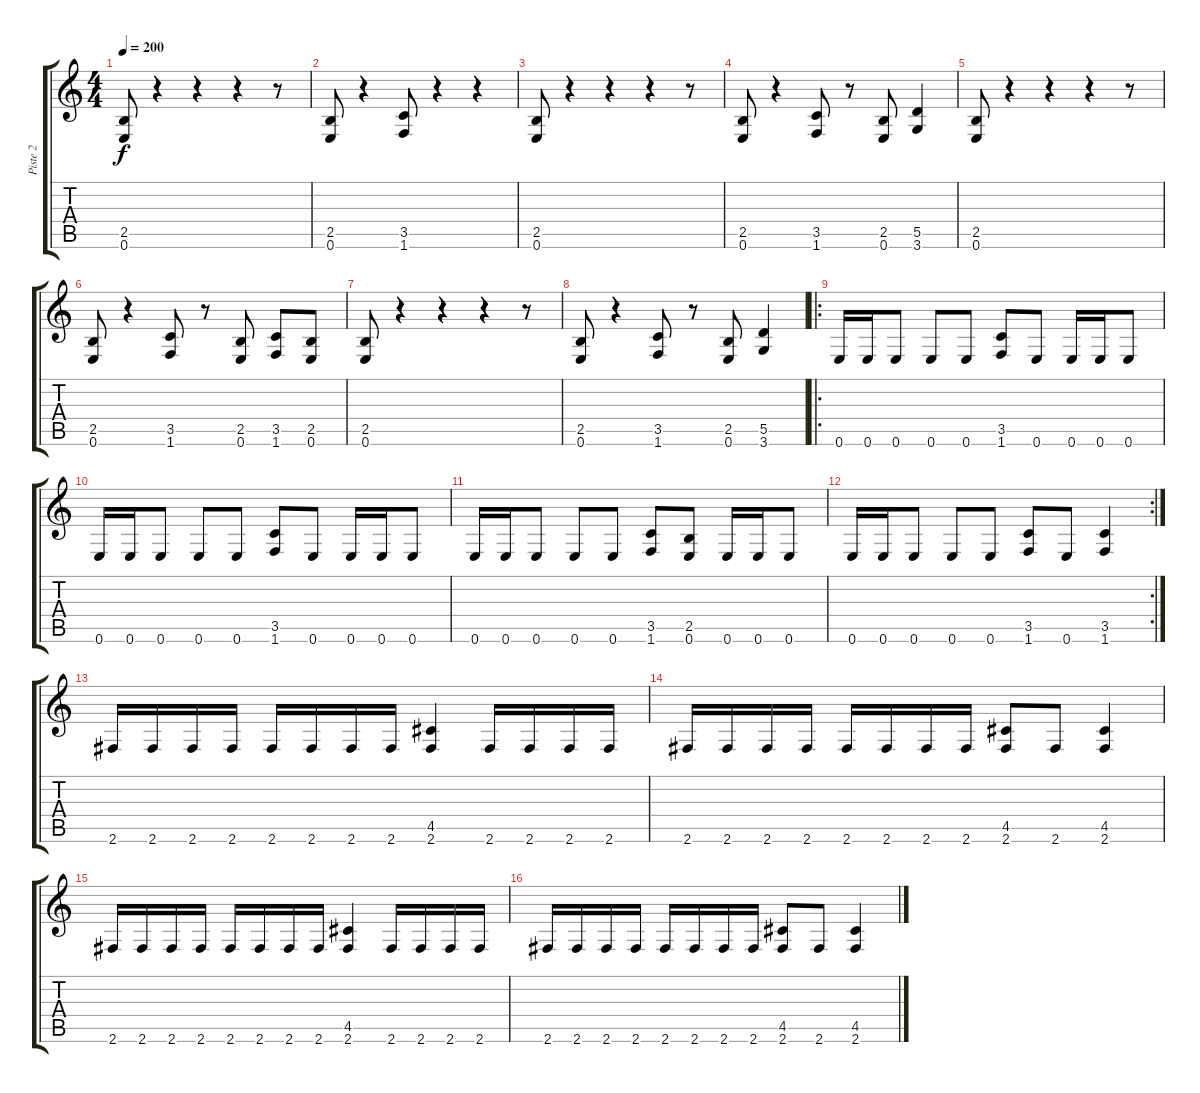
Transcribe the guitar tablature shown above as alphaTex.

\track ("Piste 2" "Piste 2") {instrument distortionguitar}
\staff {score tabs}
\tuning (E4 B3 G3 D3 A2 E2) {hide}
\ts (4 4)
\tempo 200
\clef g2
\ks c
(2.5 0.6).8{dy f instrument distortionguitar} r.4 r.4 r.4 r.8 |
(2.5 0.6).8 r.4 (3.5 1.6).8 r.4 r.4 |
(2.5 0.6).8 r.4 r.4 r.4 r.8 |
(2.5 0.6).8 r.4 (3.5 1.6).8 r.8 (2.5 0.6).8 (5.5 3.6).4 |
(2.5 0.6).8 r.4 r.4 r.4 r.8 |
(2.5 0.6).8 r.4 (3.5 1.6).8 r.8 (2.5 0.6).8 (3.5 1.6).8 (2.5 0.6).8 |
(2.5 0.6).8 r.4 r.4 r.4 r.8 |
(2.5 0.6).8 r.4 (3.5 1.6).8 r.8 (2.5 0.6).8 (5.5 3.6).4 |
\ro
0.6.16 0.6.16 0.6.8 0.6.8 0.6.8 (3.5 1.6).8 0.6.8 0.6.16 0.6.16 0.6.8 |
0.6.16 0.6.16 0.6.8 0.6.8 0.6.8 (3.5 1.6).8 0.6.8 0.6.16 0.6.16 0.6.8 |
0.6.16 0.6.16 0.6.8 0.6.8 0.6.8 (3.5 1.6).8 (2.5 0.6).8 0.6.16 0.6.16 0.6.8 |
\rc 2
0.6.16 0.6.16 0.6.8 0.6.8 0.6.8 (3.5 1.6).8 0.6.8 (3.5 1.6).4 |
2.6.16 2.6.16 2.6.16 2.6.16 2.6.16 2.6.16 2.6.16 2.6.16 (4.5 2.6).4 2.6.16 2.6.16 2.6.16 2.6.16 |
2.6.16 2.6.16 2.6.16 2.6.16 2.6.16 2.6.16 2.6.16 2.6.16 (4.5 2.6).8 2.6.8 (4.5 2.6).4 |
2.6.16 2.6.16 2.6.16 2.6.16 2.6.16 2.6.16 2.6.16 2.6.16 (4.5 2.6).4 2.6.16 2.6.16 2.6.16 2.6.16 |
2.6.16 2.6.16 2.6.16 2.6.16 2.6.16 2.6.16 2.6.16 2.6.16 (4.5 2.6).8 2.6.8 (4.5 2.6).4
